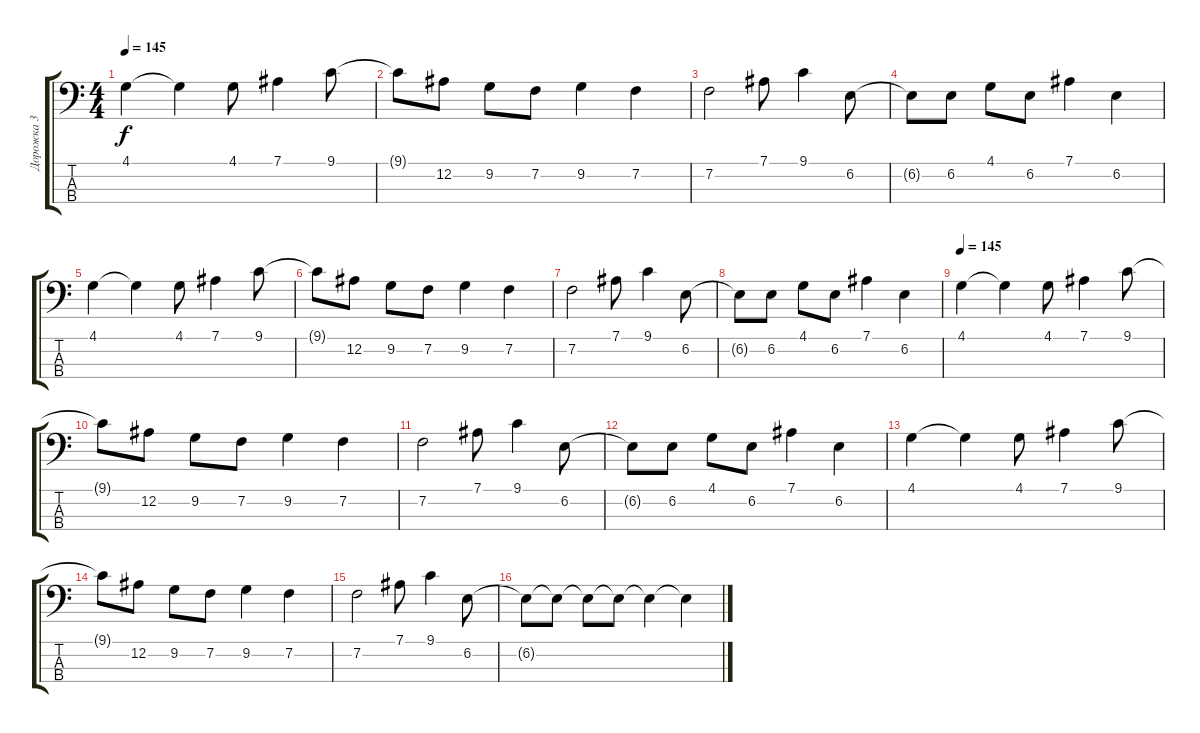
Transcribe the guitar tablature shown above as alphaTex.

\track ("Дорожка 3" "Дорожка 3") {instrument electricbassfinger}
\staff {score tabs}
\tuning (Eb2 Bb1 F1 C1) {hide}
\ts (4 4)
\tempo 145
\clef f4
\ks c
4.1.4{dy f} 4.1{t}.4 4.1.8 7.1.4 9.1.8 |
9.1{t}.8 12.2.8 9.2.8 7.2.8 9.2.4 7.2.4 |
7.2.2 7.1.8 9.1.4 6.2.8 |
6.2{t}.8 6.2.8 4.1.8 6.2.8 7.1.4 6.2.4 |
4.1.4 4.1{t}.4 4.1.8 7.1.4 9.1.8 |
9.1{t}.8 12.2.8 9.2.8 7.2.8 9.2.4 7.2.4 |
7.2.2 7.1.8 9.1.4 6.2.8 |
6.2{t}.8 6.2.8 4.1.8 6.2.8 7.1.4 6.2.4 |
\tempo 145
4.1.4 4.1{t}.4 4.1.8 7.1.4 9.1.8 |
9.1{t}.8 12.2.8 9.2.8 7.2.8 9.2.4 7.2.4 |
7.2.2 7.1.8 9.1.4 6.2.8 |
6.2{t}.8 6.2.8 4.1.8 6.2.8 7.1.4 6.2.4 |
4.1.4 4.1{t}.4 4.1.8 7.1.4 9.1.8 |
9.1{t}.8 12.2.8 9.2.8 7.2.8 9.2.4 7.2.4 |
7.2.2 7.1.8 9.1.4 6.2.8 |
6.2{t}.8 6.2{t}.8 6.2{t}.8 6.2{t}.8 6.2{t}.4 6.2{t}.4
